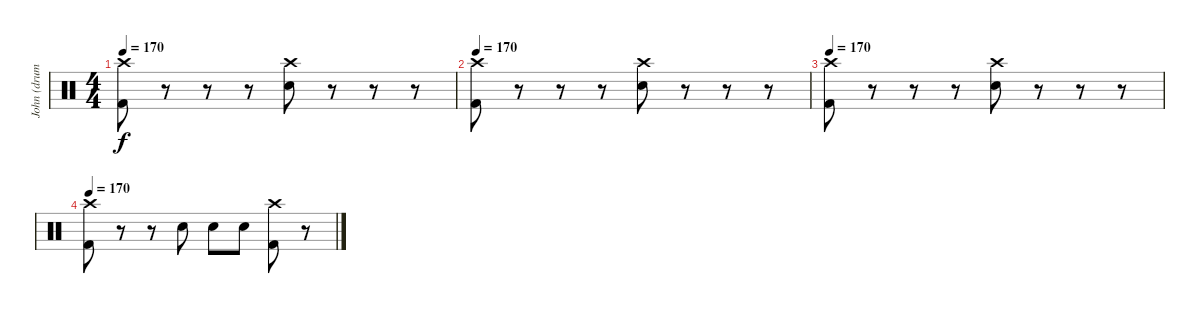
\track ("John (drums)" "John (drum") {instrument percussion}
\staff {score}
\articulation defaults
\ts (4 4)
\tempo 170
\clef neutral
\ks c
("Crash high (hit)" "Kick (hit) 2").8{dy f} r.8 r.8 r.8 ("Crash high (hit)" "Snare (hit) 2").8 r.8 r.8 r.8 |
\tempo 170
("Crash high (hit)" "Kick (hit) 2").8 r.8 r.8 r.8 ("Crash high (hit)" "Snare (hit) 2").8 r.8 r.8 r.8 |
\tempo 170
("Crash high (hit)" "Kick (hit) 2").8 r.8 r.8 r.8 ("Crash high (hit)" "Snare (hit) 2").8 r.8 r.8 r.8 |
\tempo 170
("Crash high (hit)" "Kick (hit) 2").8 r.8 r.8 "Snare (hit) 2".8 "Snare (hit) 2".8 "Snare (hit) 2".8 ("Crash high (hit)" "Kick (hit) 2").8 r.8
